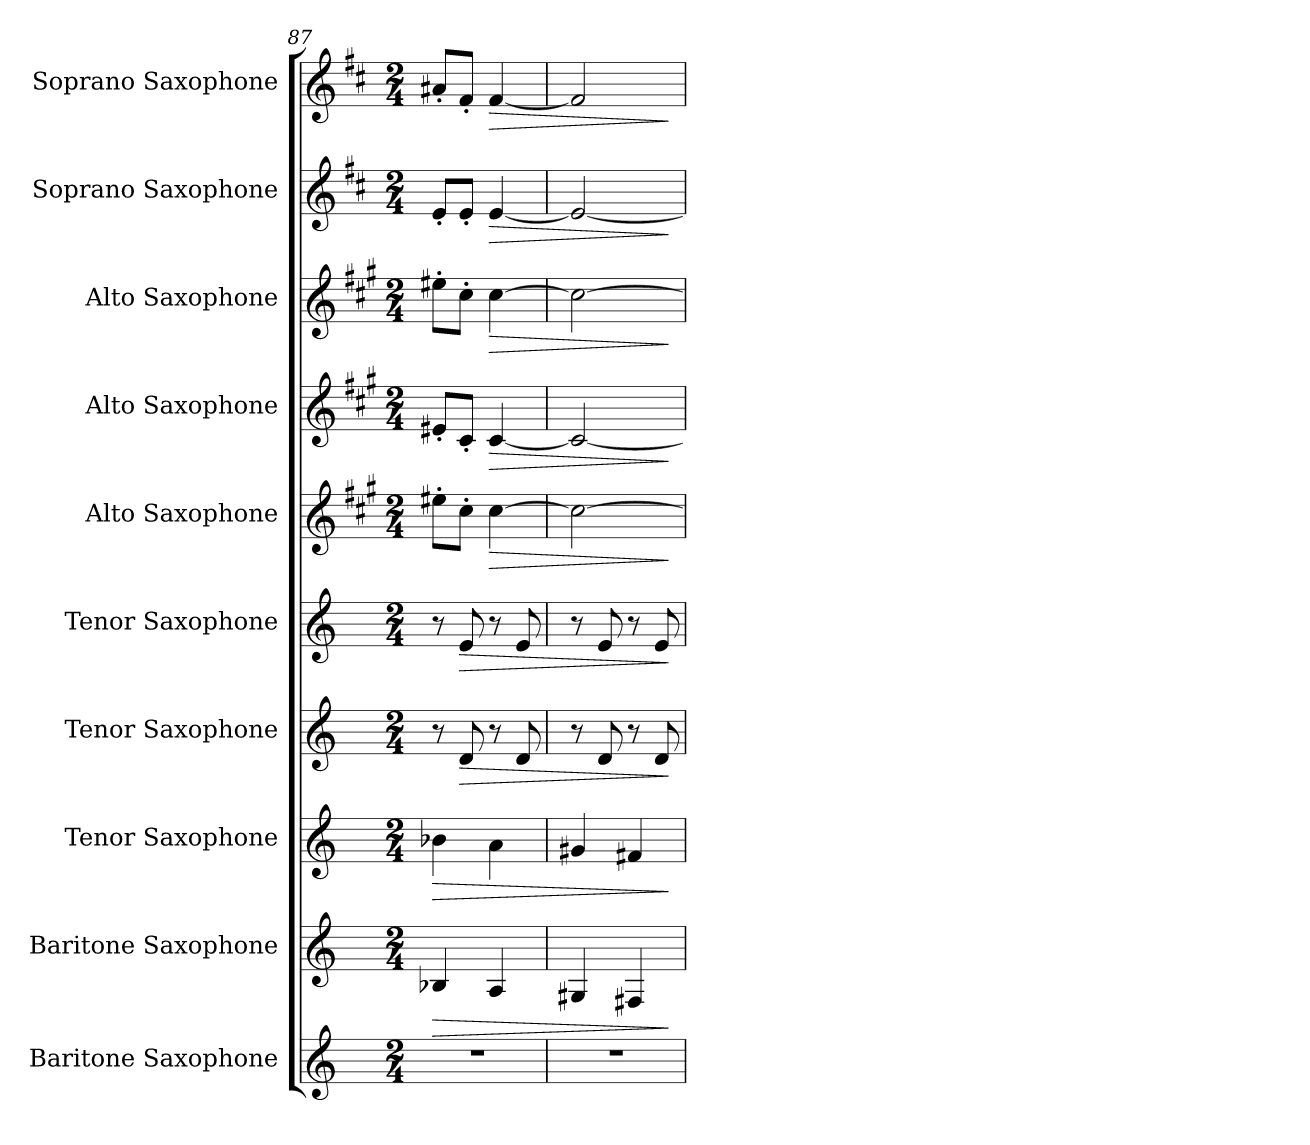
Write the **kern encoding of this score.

**kern	**kern	**dynam	**kern	**dynam	**kern	**dynam	**kern	**dynam	**kern	**dynam	**kern	**dynam	**kern	**dynam	**kern	**dynam	**kern	**dynam
*part10	*part9	*part9	*part8	*part8	*part7	*part7	*part6	*part6	*part5	*part5	*part4	*part4	*part3	*part3	*part2	*part2	*part1	*part1
*staff10	*staff9	*staff9	*staff8	*staff8	*staff7	*staff7	*staff6	*staff6	*staff5	*staff5	*staff4	*staff4	*staff3	*staff3	*staff2	*staff2	*staff1	*staff1
*I"Baritone Saxophone	*I"Baritone Saxophone	*	*I"Tenor Saxophone	*	*I"Tenor Saxophone	*	*I"Tenor Saxophone	*	*I"Alto Saxophone	*	*I"Alto Saxophone	*	*I"Alto Saxophone	*	*I"Soprano Saxophone	*	*I"Soprano Saxophone	*
*I'Bar. Sax.	*I'Bar. Sax.	*	*I'T. Sax.	*	*I'T. Sax.	*	*I'T. Sax.	*	*I'A. Sax.	*	*I'A. Sax.	*	*I'A. Sax.	*	*I'S. Sax.	*	*I'S. Sax.	*
*clefG2	*clefG2	*	*clefG2	*	*clefG2	*	*clefG2	*	*clefG2	*	*clefG2	*	*clefG2	*	*clefG2	*	*clefG2	*
*ITrd12c21	*ITrd12c21	*	*ITrd8c14	*	*ITrd8c14	*	*ITrd8c14	*	*ITrd5c9	*	*ITrd5c9	*	*ITrd5c9	*	*ITrd1c2	*	*ITrd1c2	*
*k[]	*k[]	*	*k[]	*	*k[]	*	*k[]	*	*k[]	*	*k[]	*	*k[]	*	*k[]	*	*k[]	*
*M2/4	*M2/4	*	*M2/4	*	*M2/4	*	*M2/4	*	*M2/4	*	*M2/4	*	*M2/4	*	*M2/4	*	*M2/4	*
=87	=87	=87	=87	=87	=87	=87	=87	=87	=87	=87	=87	=87	=87	=87	=87	=87	=87	=87
!	!	!LO:HP:b	!	!LO:HP:b	!	!	!	!	!	!	!	!	!	!	!	!	!	!
2r	4BB-X/	>	4B-X\	>	8r	.	8r	.	8g#X'\L	.	8G#X'/L	.	8g#X'\L	.	8d'/L	.	8g#X'/L	.
!	!	!	!	!	!	!LO:HP:b	!	!LO:HP:b	!	!	!	!	!	!	!	!	!	!
.	.	.	.	.	8D/	>	8E/	>	8e'\J	.	8E'/J	.	8e'\J	.	8d'/J	.	8e'/J	.
!	!	!	!	!	!	!	!	!	!	!LO:HP:b	!	!LO:HP:b	!	!LO:HP:b	!	!LO:HP:b	!	!LO:HP:b
.	4AA/	.	4A\	.	8r	.	8r	.	[4e\	>	[4E/	>	[4e\	>	[4d/	>	[4e/	>
.	.	.	.	.	8D/	.	8E/	.	.	.	.	.	.	.	.	.	.	.
!!LO:PB:g=z
=88	=88	=88	=88	=88	=88	=88	=88	=88	=88	=88	=88	=88	=88	=88	=88	=88	=88	=88
2r	4GG#X/	.	4G#X/	.	8r	.	8r	.	2e\_	.	2E/_	.	2e\_	.	2d/_	.	2e/]	.
.	.	.	.	.	8D/	.	8E/	.	.	.	.	.	.	.	.	.	.	.
.	4FF#X/	.	4F#X/	.	8r	.	8r	.	.	.	.	.	.	.	.	.	.	.
.	.	.	.	.	8D/	.	8E/	.	.	.	.	.	.	.	.	.	.	.
.	.	]	.	]	.	]	.	]	.	]	.	]	.	]	.	]	.	]
=	=	=	=	=	=	=	=	=	=	=	=	=	=	=	=	=	=	=
*-	*-	*-	*-	*-	*-	*-	*-	*-	*-	*-	*-	*-	*-	*-	*-	*-	*-	*-
